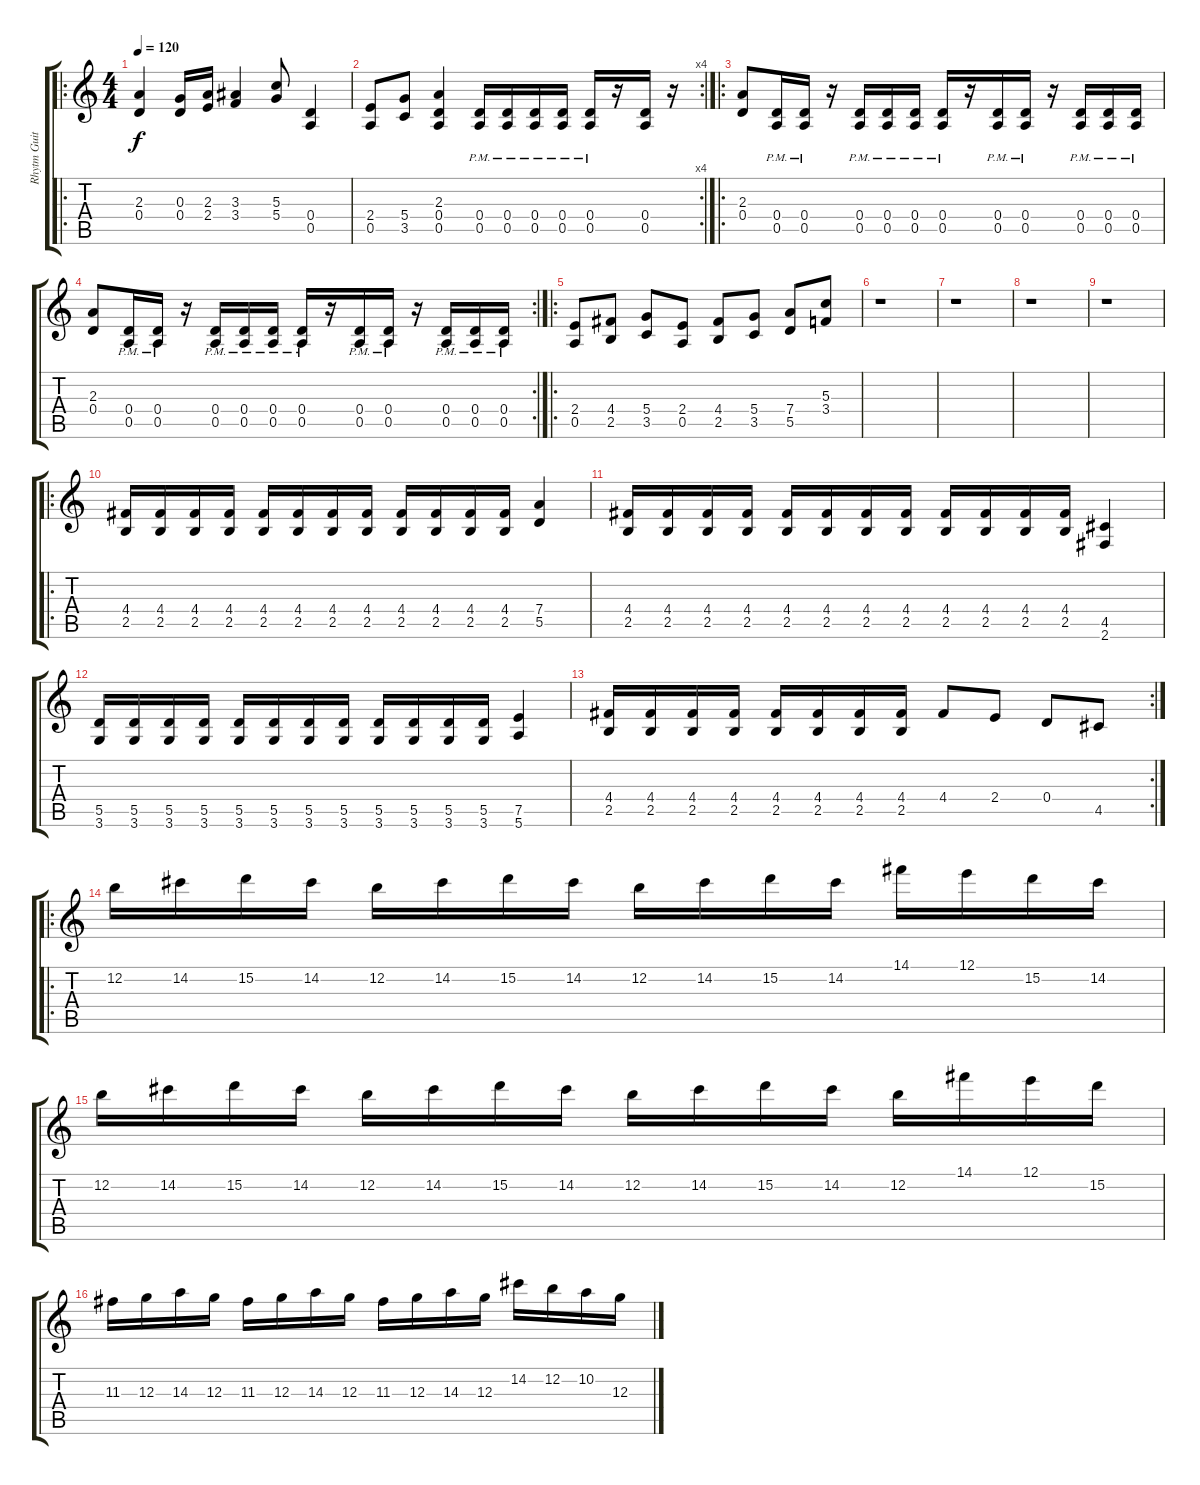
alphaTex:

\track ("Rhytm Guitar" "Rhytm Guit") {instrument distortionguitar}
\staff {score tabs}
\tuning (E4 B3 G3 D3 A2 E2) {hide}
\ro
\ts (4 4)
\tempo 120
\clef g2
\ks c
(2.3 0.4).4{dy f instrument distortionguitar} (0.3 0.4).16 (2.3 2.4).16 (3.3 3.4).4 (5.3 5.4).8 (0.4 0.5).4 |
\rc 4
(2.4 0.5).8 (5.4 3.5).8 (2.3 0.4 0.5).4 (0.4{pm} 0.5{pm}).16 (0.4{pm} 0.5{pm}).16 (0.4{pm} 0.5{pm}).16 (0.4{pm} 0.5{pm}).16 (0.4{pm} 0.5{pm}).16 r.16 (0.4 0.5).16 r.16 |
\ro
(2.3 0.4).8 (0.4{pm} 0.5).16 (0.4{pm} 0.5).16 r.16 (0.4{pm} 0.5).16 (0.4{pm} 0.5).16 (0.4{pm} 0.5).16 (0.4{pm} 0.5).16 r.16 (0.4{pm} 0.5).16 (0.4{pm} 0.5).16 r.16 (0.4{pm} 0.5).16 (0.4{pm} 0.5).16 (0.4{pm} 0.5).16 |
\rc 2
(2.3 0.4).8 (0.4{pm} 0.5).16 (0.4{pm} 0.5).16 r.16 (0.4{pm} 0.5).16 (0.4{pm} 0.5).16 (0.4{pm} 0.5).16 (0.4{pm} 0.5).16 r.16 (0.4{pm} 0.5).16 (0.4{pm} 0.5).16 r.16 (0.4{pm} 0.5).16 (0.4{pm} 0.5).16 (0.4{pm} 0.5).16 |
\ro
(2.4 0.5).8 (4.4 2.5).8 (5.4 3.5).8 (2.4 0.5).8 (4.4 2.5).8 (5.4 3.5).8 (7.4 5.5).8 (5.3 3.4).8 |
r.1 |
r.1 |
r.1 |
r.1 |
\ro
(4.4 2.5).16 (4.4 2.5).16 (4.4 2.5).16 (4.4 2.5).16 (4.4 2.5).16 (4.4 2.5).16 (4.4 2.5).16 (4.4 2.5).16 (4.4 2.5).16 (4.4 2.5).16 (4.4 2.5).16 (4.4 2.5).16 (7.4 5.5).4 |
(4.4 2.5).16 (4.4 2.5).16 (4.4 2.5).16 (4.4 2.5).16 (4.4 2.5).16 (4.4 2.5).16 (4.4 2.5).16 (4.4 2.5).16 (4.4 2.5).16 (4.4 2.5).16 (4.4 2.5).16 (4.4 2.5).16 (4.5 2.6).4 |
(5.5 3.6).16 (5.5 3.6).16 (5.5 3.6).16 (5.5 3.6).16 (5.5 3.6).16 (5.5 3.6).16 (5.5 3.6).16 (5.5 3.6).16 (5.5 3.6).16 (5.5 3.6).16 (5.5 3.6).16 (5.5 3.6).16 (7.5 5.6).4 |
\rc 2
(4.4 2.5).16 (4.4 2.5).16 (4.4 2.5).16 (4.4 2.5).16 (4.4 2.5).16 (4.4 2.5).16 (4.4 2.5).16 (4.4 2.5).16 4.4.8 2.4.8 0.4.8 4.5.8 |
\ro
12.2.16 14.2.16 15.2.16 14.2.16 12.2.16 14.2.16 15.2.16 14.2.16 12.2.16 14.2.16 15.2.16 14.2.16 14.1.16 12.1.16 15.2.16 14.2.16 |
12.2.16 14.2.16 15.2.16 14.2.16 12.2.16 14.2.16 15.2.16 14.2.16 12.2.16 14.2.16 15.2.16 14.2.16 12.2.16 14.1.16 12.1.16 15.2.16 |
11.3.16 12.3.16 14.3.16 12.3.16 11.3.16 12.3.16 14.3.16 12.3.16 11.3.16 12.3.16 14.3.16 12.3.16 14.2.16 12.2.16 10.2.16 12.3.16
